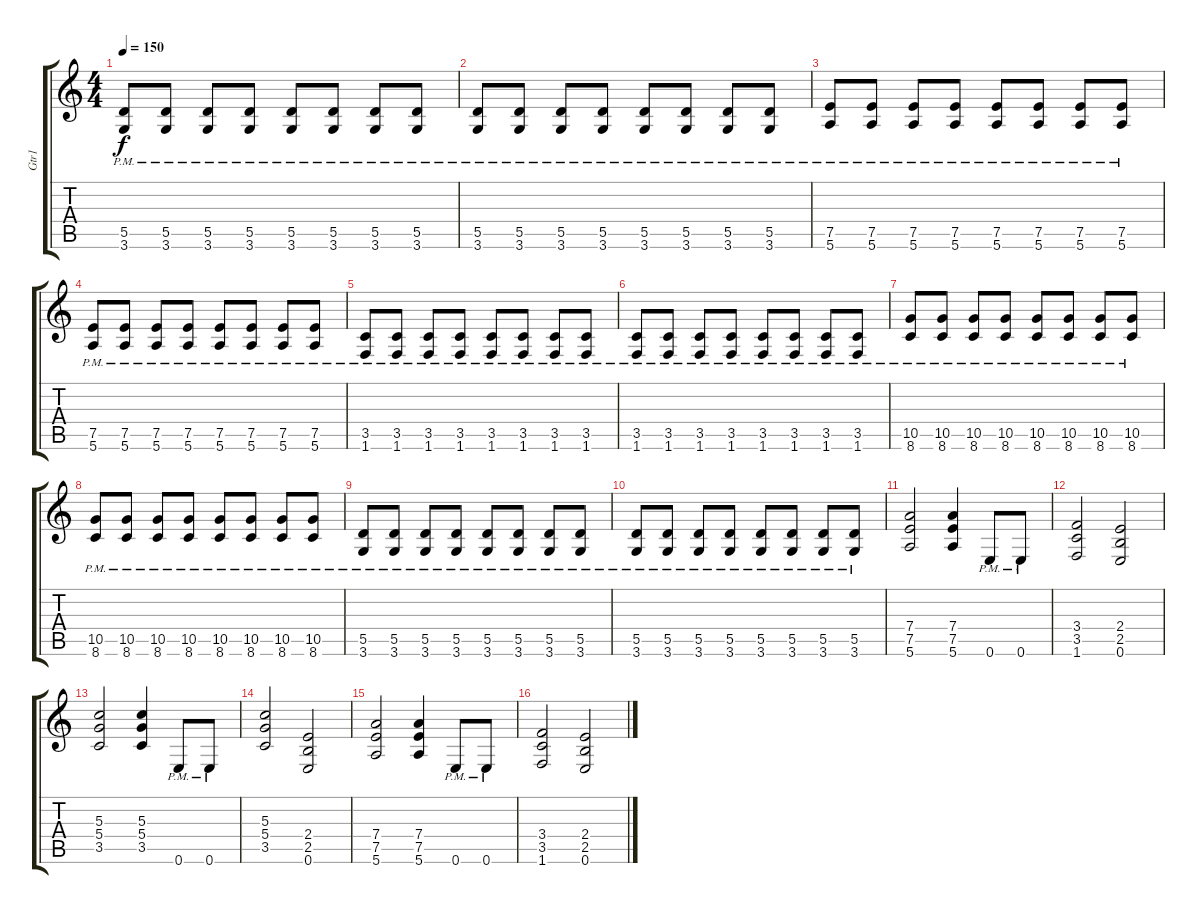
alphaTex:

\track ("Gtr1" "Gtr1") {instrument overdrivenguitar}
\staff {score tabs}
\tuning (E4 B3 G3 D3 A2 E2) {hide}
\ts (4 4)
\tempo 150
\clef g2
\ks c
(5.5{pm} 3.6{pm}).8{dy f} (5.5{pm} 3.6{pm}).8 (5.5{pm} 3.6{pm}).8 (5.5{pm} 3.6{pm}).8 (5.5{pm} 3.6{pm}).8 (5.5{pm} 3.6{pm}).8 (5.5{pm} 3.6{pm}).8 (5.5{pm} 3.6{pm}).8 |
(5.5{pm} 3.6{pm}).8 (5.5{pm} 3.6{pm}).8 (5.5{pm} 3.6{pm}).8 (5.5{pm} 3.6{pm}).8 (5.5{pm} 3.6{pm}).8 (5.5{pm} 3.6{pm}).8 (5.5{pm} 3.6{pm}).8 (5.5{pm} 3.6{pm}).8 |
(7.5{pm} 5.6{pm}).8 (7.5{pm} 5.6{pm}).8 (7.5{pm} 5.6{pm}).8 (7.5{pm} 5.6{pm}).8 (7.5{pm} 5.6{pm}).8 (7.5{pm} 5.6{pm}).8 (7.5{pm} 5.6{pm}).8 (7.5{pm} 5.6{pm}).8 |
(7.5{pm} 5.6{pm}).8 (7.5{pm} 5.6{pm}).8 (7.5{pm} 5.6{pm}).8 (7.5{pm} 5.6{pm}).8 (7.5{pm} 5.6{pm}).8 (7.5{pm} 5.6{pm}).8 (7.5{pm} 5.6{pm}).8 (7.5{pm} 5.6{pm}).8 |
(3.5{pm} 1.6{pm}).8 (3.5{pm} 1.6{pm}).8 (3.5{pm} 1.6{pm}).8 (3.5{pm} 1.6{pm}).8 (3.5{pm} 1.6{pm}).8 (3.5{pm} 1.6{pm}).8 (3.5{pm} 1.6{pm}).8 (3.5{pm} 1.6{pm}).8 |
(3.5{pm} 1.6{pm}).8 (3.5{pm} 1.6{pm}).8 (3.5{pm} 1.6{pm}).8 (3.5{pm} 1.6{pm}).8 (3.5{pm} 1.6{pm}).8 (3.5{pm} 1.6{pm}).8 (3.5{pm} 1.6{pm}).8 (3.5{pm} 1.6{pm}).8 |
(10.5{pm} 8.6{pm}).8 (10.5{pm} 8.6{pm}).8 (10.5{pm} 8.6{pm}).8 (10.5{pm} 8.6{pm}).8 (10.5{pm} 8.6{pm}).8 (10.5{pm} 8.6{pm}).8 (10.5{pm} 8.6{pm}).8 (10.5{pm} 8.6{pm}).8 |
(10.5{pm} 8.6{pm}).8 (10.5{pm} 8.6{pm}).8 (10.5{pm} 8.6{pm}).8 (10.5{pm} 8.6{pm}).8 (10.5{pm} 8.6{pm}).8 (10.5{pm} 8.6{pm}).8 (10.5{pm} 8.6{pm}).8 (10.5{pm} 8.6{pm}).8 |
(5.5{pm} 3.6{pm}).8 (5.5{pm} 3.6{pm}).8 (5.5{pm} 3.6{pm}).8 (5.5{pm} 3.6{pm}).8 (5.5{pm} 3.6{pm}).8 (5.5{pm} 3.6{pm}).8 (5.5{pm} 3.6{pm}).8 (5.5{pm} 3.6{pm}).8 |
(5.5{pm} 3.6{pm}).8 (5.5{pm} 3.6{pm}).8 (5.5{pm} 3.6{pm}).8 (5.5{pm} 3.6{pm}).8 (5.5{pm} 3.6{pm}).8 (5.5{pm} 3.6{pm}).8 (5.5{pm} 3.6{pm}).8 (5.5{pm} 3.6{pm}).8 |
(7.4 7.5 5.6).2 (7.4 7.5 5.6).4 0.6{pm}.8 0.6{pm}.8 |
(3.4 3.5 1.6).2 (2.4 2.5 0.6).2 |
(5.3 5.4 3.5).2 (5.3 5.4 3.5).4 0.6{pm}.8 0.6{pm}.8 |
(5.3 5.4 3.5).2 (2.4 2.5 0.6).2 |
(7.4 7.5 5.6).2 (7.4 7.5 5.6).4 0.6{pm}.8 0.6{pm}.8 |
(3.4 3.5 1.6).2 (2.4 2.5 0.6).2
